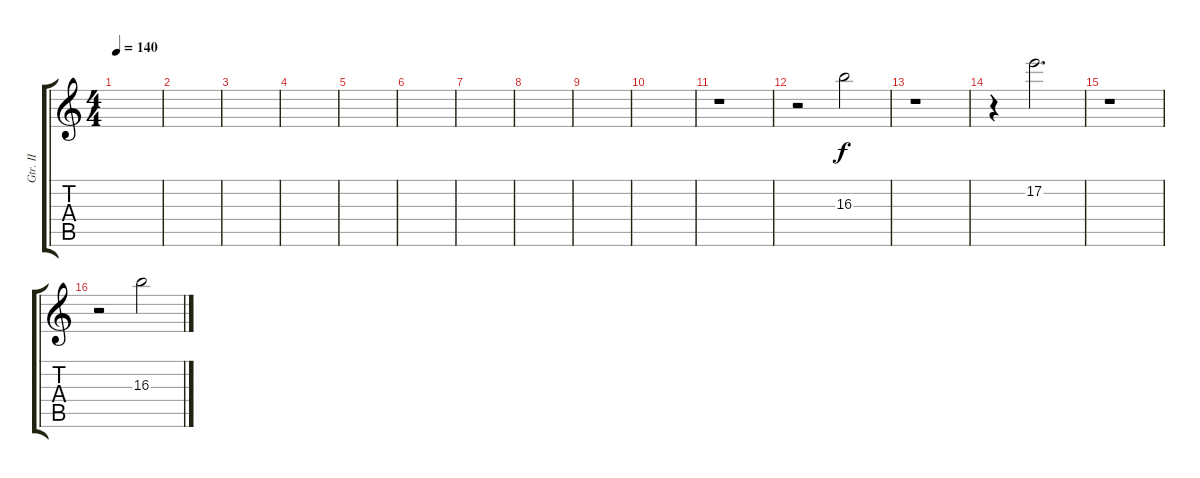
\track ("Gtr. II" "Gtr. II") {instrument acousticguitarsteel}
\staff {score tabs}
\tuning (E4 B3 G3 D3 A2 E2) {hide}
\ts (4 4)
\tempo 140
\clef g2
\ks c
|
|
|
|
|
|
|
|
|
|
r.1 |
r.2 16.3.2 |
r.1 |
r.4 17.2.2{d} |
r.1 |
r.2 16.3.2
